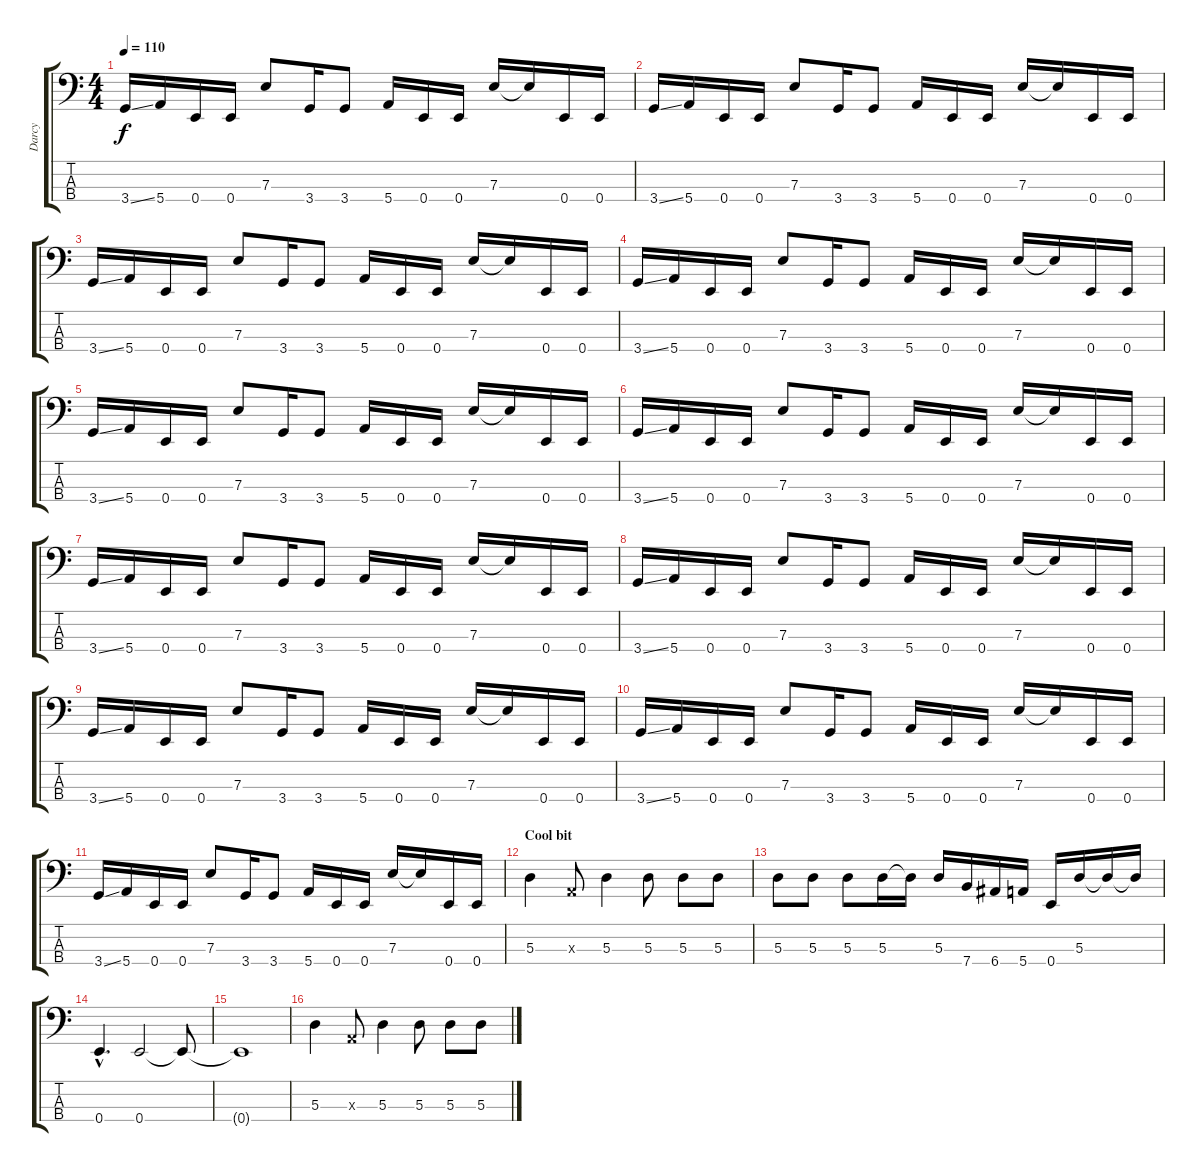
\track ("Darcy" "Darcy") {instrument electricbasspick}
\staff {score tabs}
\tuning (G2 D2 A1 E1) {hide}
\ts (4 4)
\tempo 110
\clef f4
\ks c
3.4{ss}.16{dy f} 5.4.16 0.4.16 0.4.16 7.3.8 3.4.16 3.4.8 5.4.16 0.4.16 0.4.16 7.3.16 7.3{t}.16 0.4.16 0.4.16 |
3.4{ss}.16 5.4.16 0.4.16 0.4.16 7.3.8 3.4.16 3.4.8 5.4.16 0.4.16 0.4.16 7.3.16 7.3{t}.16 0.4.16 0.4.16 |
3.4{ss}.16 5.4.16 0.4.16 0.4.16 7.3.8 3.4.16 3.4.8 5.4.16 0.4.16 0.4.16 7.3.16 7.3{t}.16 0.4.16 0.4.16 |
3.4{ss}.16 5.4.16 0.4.16 0.4.16 7.3.8 3.4.16 3.4.8 5.4.16 0.4.16 0.4.16 7.3.16 7.3{t}.16 0.4.16 0.4.16 |
3.4{ss}.16 5.4.16 0.4.16 0.4.16 7.3.8 3.4.16 3.4.8 5.4.16 0.4.16 0.4.16 7.3.16 7.3{t}.16 0.4.16 0.4.16 |
3.4{ss}.16 5.4.16 0.4.16 0.4.16 7.3.8 3.4.16 3.4.8 5.4.16 0.4.16 0.4.16 7.3.16 7.3{t}.16 0.4.16 0.4.16 |
3.4{ss}.16 5.4.16 0.4.16 0.4.16 7.3.8 3.4.16 3.4.8 5.4.16 0.4.16 0.4.16 7.3.16 7.3{t}.16 0.4.16 0.4.16 |
3.4{ss}.16 5.4.16 0.4.16 0.4.16 7.3.8 3.4.16 3.4.8 5.4.16 0.4.16 0.4.16 7.3.16 7.3{t}.16 0.4.16 0.4.16 |
3.4{ss}.16 5.4.16 0.4.16 0.4.16 7.3.8 3.4.16 3.4.8 5.4.16 0.4.16 0.4.16 7.3.16 7.3{t}.16 0.4.16 0.4.16 |
3.4{ss}.16 5.4.16 0.4.16 0.4.16 7.3.8 3.4.16 3.4.8 5.4.16 0.4.16 0.4.16 7.3.16 7.3{t}.16 0.4.16 0.4.16 |
3.4{ss}.16 5.4.16 0.4.16 0.4.16 7.3.8 3.4.16 3.4.8 5.4.16 0.4.16 0.4.16 7.3.16 7.3{t}.16 0.4.16 0.4.16 |
\section ("" "Cool bit")
5.3.4 0.3{x}.8 5.3.4 5.3.8 5.3.8 5.3.8 |
5.3.8 5.3.8 5.3.8 5.3.16 5.3{t}.16 5.3.16 7.4.16 6.4.16 5.4.16 0.4.16 5.3.16 5.3{t}.16 5.3{t}.16 |
0.4{hac}.4{d} 0.4.2 0.4{t}.8 |
0.4{t}.1 |
5.3.4 0.3{x}.8 5.3.4 5.3.8 5.3.8 5.3.8
